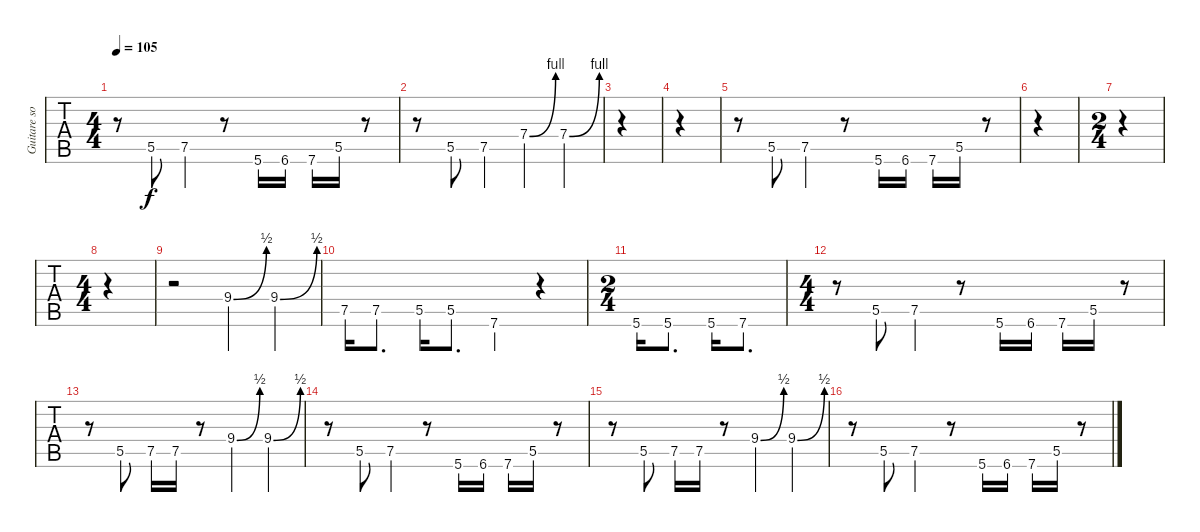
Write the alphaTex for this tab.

\track ("Guitare solo" "Guitare so") {instrument overdrivenguitar}
\staff {tabs}
\tuning (E4 B3 G3 D3 A2 E2) {hide}
\ts (4 4)
\tempo 105
\clef g2
\ks c
r.8{dy f} 5.5.8 7.5.4 r.8 5.6.16 6.6.16 7.6.16 5.5.16 r.8 |
r.8 5.5.8 7.5.4 7.4{be (bend 0 0 60 4)}.4 7.4{be (bend 0 0 60 4)}.4 |
|
|
r.8 5.5.8 7.5.4 r.8 5.6.16 6.6.16 7.6.16 5.5.16 r.8 |
|
\ts (2 4)
|
\ts (4 4)
|
r.2 9.4{be (bend 0 0 60 2)}.4 9.4{be (bend 0 0 60 2)}.4 |
7.5.16 7.5.8{d} 5.5.16 5.5.8{d} 7.6.4 r.4 |
\ts (2 4)
5.6.16 5.6.8{d} 5.6.16 7.6.8{d} |
\ts (4 4)
r.8 5.5.8 7.5.4 r.8 5.6.16 6.6.16 7.6.16 5.5.16 r.8 |
r.8 5.5.8 7.5.16 7.5.16 r.8 9.4{be (bend 0 0 60 2)}.4 9.4{be (bend 0 0 60 2)}.4 |
r.8 5.5.8 7.5.4 r.8 5.6.16 6.6.16 7.6.16 5.5.16 r.8 |
r.8 5.5.8 7.5.16 7.5.16 r.8 9.4{be (bend 0 0 60 2)}.4 9.4{be (bend 0 0 60 2)}.4 |
r.8 5.5.8 7.5.4 r.8 5.6.16 6.6.16 7.6.16 5.5.16 r.8
